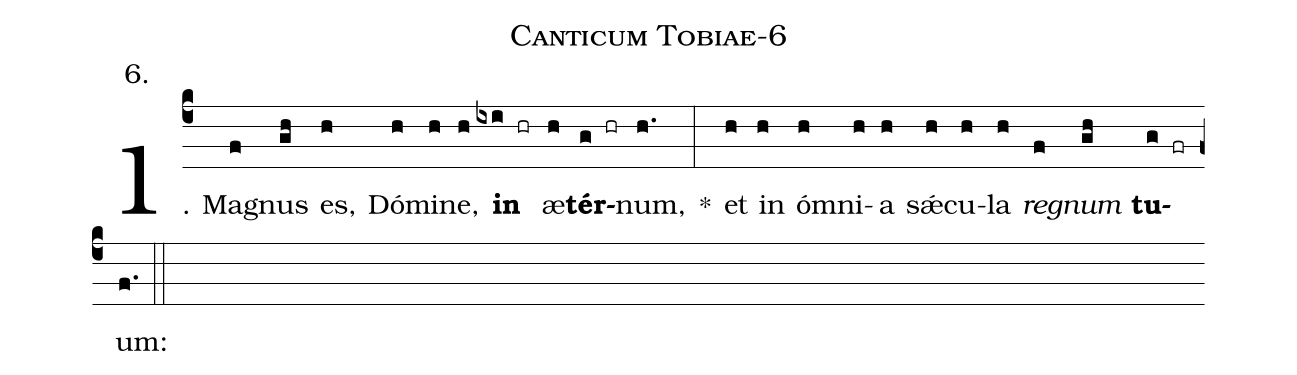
name: Canticum Tobiae-6;
annotation: 6.;
%%
(c4)1. Ma(f)gnus(gh) es,(h) Dó(h)mi(h)ne,(h) <b>in</b>(ixi hr) æ(h)<b>tér</b>(g hr)num,(h.) *(:) et(h) in(h) óm(h)ni(h)a(h) sǽ(h)cu(h)la(h) <i>re</i>(f)<i>gnum</i>(gh) <b>tu</b>(g fr)um:(f.) (::)
